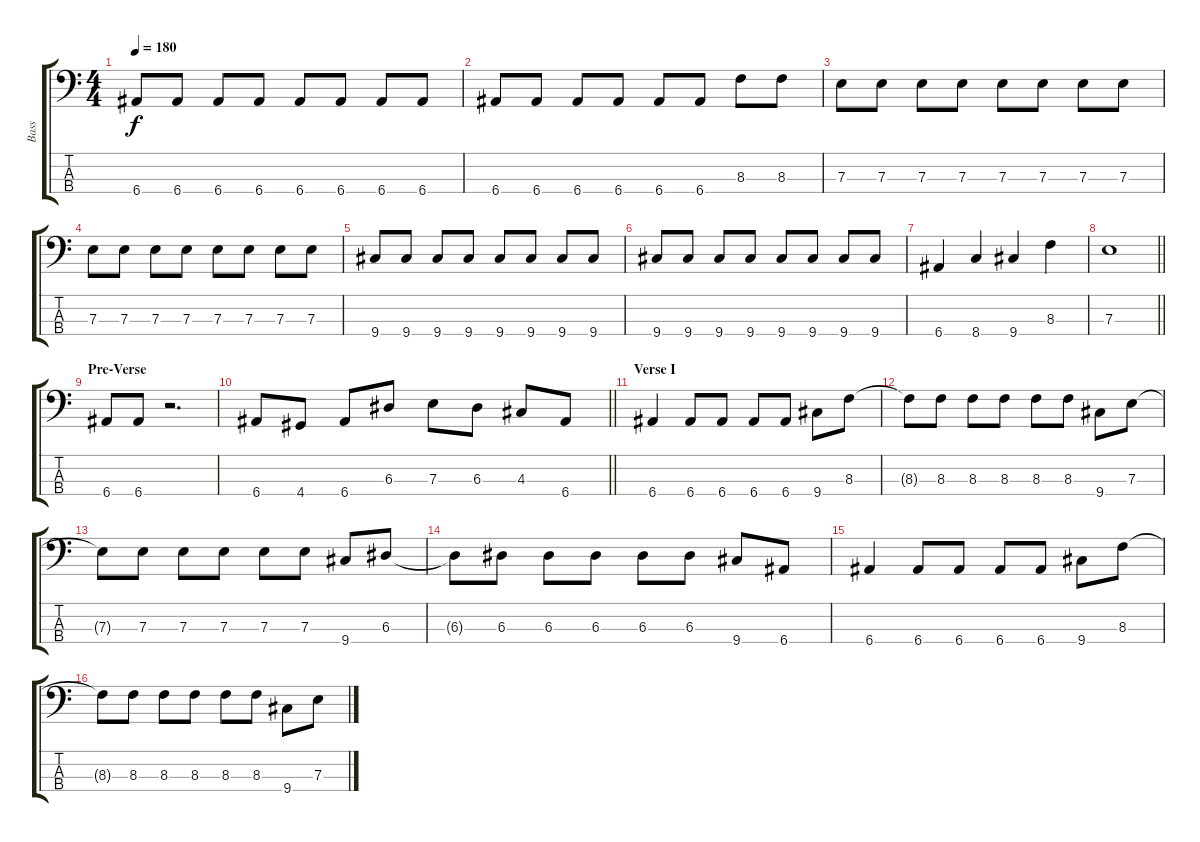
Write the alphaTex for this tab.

\track ("Bass" "Bass") {instrument electricbasspick}
\staff {score tabs}
\tuning (G2 D2 A1 E1) {hide}
\ts (4 4)
\tempo 180
\clef f4
\ks c
6.4.8{dy f} 6.4.8 6.4.8 6.4.8 6.4.8 6.4.8 6.4.8 6.4.8 |
6.4.8 6.4.8 6.4.8 6.4.8 6.4.8 6.4.8 8.3.8 8.3.8 |
7.3.8 7.3.8 7.3.8 7.3.8 7.3.8 7.3.8 7.3.8 7.3.8 |
7.3.8 7.3.8 7.3.8 7.3.8 7.3.8 7.3.8 7.3.8 7.3.8 |
9.4.8 9.4.8 9.4.8 9.4.8 9.4.8 9.4.8 9.4.8 9.4.8 |
9.4.8 9.4.8 9.4.8 9.4.8 9.4.8 9.4.8 9.4.8 9.4.8 |
6.4.4 8.4.4 9.4.4 8.3.4 |
\barLineRight lightlight
7.3.1 |
\section ("" "Pre-Verse")
6.4.8 6.4.8 r.2{d} |
\barLineRight lightlight
6.4.8 4.4.8 6.4.8 6.3.8 7.3.8 6.3.8 4.3.8 6.4.8 |
\section ("" "Verse I")
6.4.4 6.4.8 6.4.8 6.4.8 6.4.8 9.4.8 8.3.8 |
8.3{t}.8 8.3.8 8.3.8 8.3.8 8.3.8 8.3.8 9.4.8 7.3.8 |
7.3{t}.8 7.3.8 7.3.8 7.3.8 7.3.8 7.3.8 9.4.8 6.3.8 |
6.3{t}.8 6.3.8 6.3.8 6.3.8 6.3.8 6.3.8 9.4.8 6.4.8 |
6.4.4 6.4.8 6.4.8 6.4.8 6.4.8 9.4.8 8.3.8 |
8.3{t}.8 8.3.8 8.3.8 8.3.8 8.3.8 8.3.8 9.4.8 7.3.8
